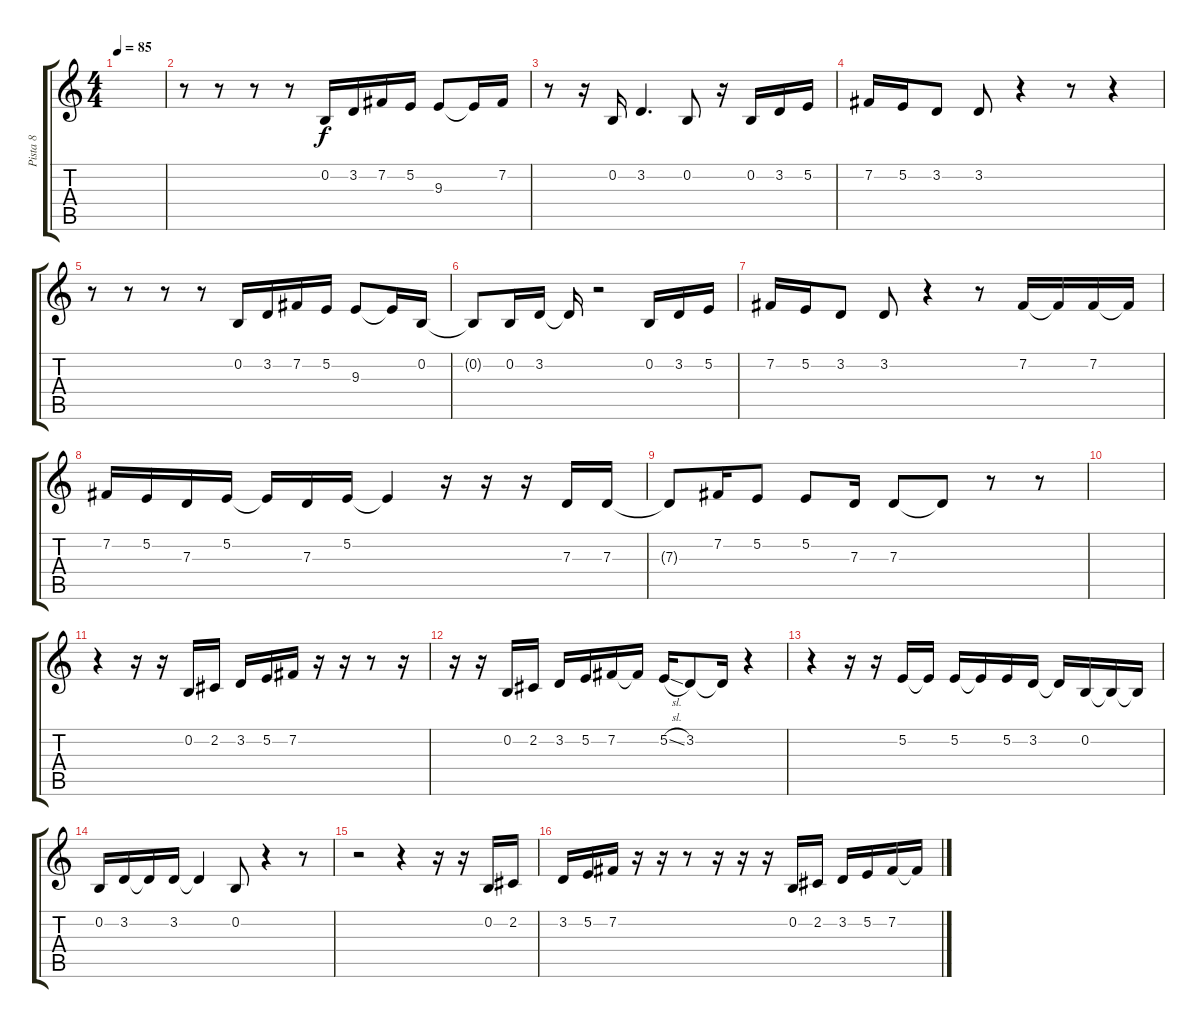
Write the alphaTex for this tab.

\track ("Pista 8" "Pista 8") {instrument flute}
\staff {score tabs}
\tuning (E4 B3 G3 D3 A2 E2) {hide}
\ts (4 4)
\tempo 85
\clef g2
\ks c
|
r.8 r.8 r.8 r.8 0.2.16 3.2.16 7.2.16 5.2.16 9.3.8 9.3{t}.16 7.2.16 |
r.8 r.16 0.2.16 3.2.4{d} 0.2.8 r.16 0.2.16 3.2.16 5.2.16 |
7.2.16 5.2.16 3.2.8 3.2.8 r.4 r.8 r.4 |
r.8 r.8 r.8 r.8 0.2.16 3.2.16 7.2.16 5.2.16 9.3.8 9.3{t}.16 0.2.16 |
0.2{t}.8 0.2.16 3.2.16 3.2{t}.16 r.2 0.2.16 3.2.16 5.2.16 |
7.2.16 5.2.16 3.2.8 3.2.8 r.4 r.8 7.2.16 7.2{t}.16 7.2.16 7.2{t}.16 |
7.2.16 5.2.16 7.3.16 5.2.16 5.2{t}.16 7.3.16 5.2.16 5.2{t}.4 r.16 r.16 r.16 7.3.16 7.3.16 |
7.3{t}.8 7.2.16 5.2.8 5.2.8 7.3.16 7.3.8 7.3{t}.8 r.8 r.8 |
|
r.4 r.16 r.16 0.2.16 2.2.16 3.2.16 5.2.16 7.2.16 r.16 r.16 r.8 r.16 |
r.16 r.16 0.2.16 2.2.16 3.2.16 5.2.16 7.2.16 7.2{t}.16 5.2{sl}.16 3.2.8 3.2{t}.16 r.4 |
r.4 r.16 r.16 5.2.16 5.2{t}.16 5.2.16 5.2{t}.16 5.2.16 3.2.16 3.2{t}.16 0.2.16 0.2{t}.16 0.2{t}.16 |
0.2.16 3.2.16 3.2{t}.16 3.2.16 3.2{t}.4 0.2.8 r.4 r.8 |
r.2 r.4 r.16 r.16 0.2.16 2.2.16 |
3.2.16 5.2.16 7.2.16 r.16 r.16 r.8 r.16 r.16 r.16 0.2.16 2.2.16 3.2.16 5.2.16 7.2.16 7.2{t}.16
